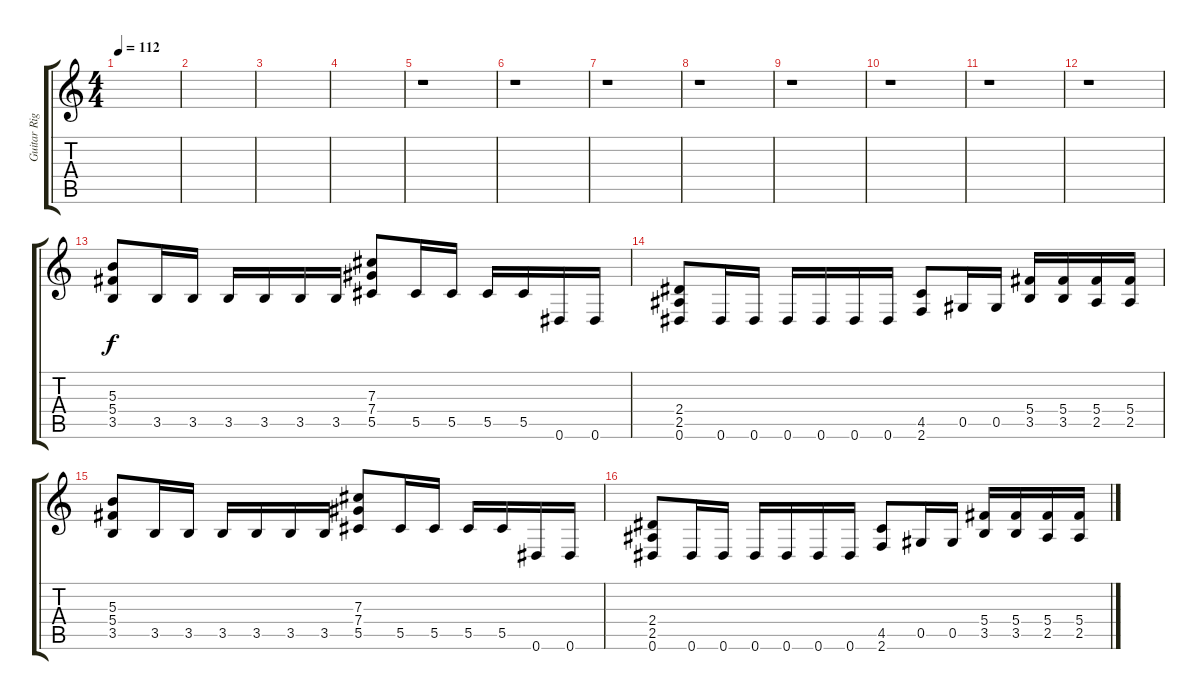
\track ("Guitar Right" "Guitar Rig") {instrument distortionguitar}
\staff {score tabs}
\tuning (Eb4 Bb3 Gb3 Db3 Ab2 Eb2) {hide}
\ts (4 4)
\tempo 112
\clef g2
\ks c
|
|
|
|
r.1 |
r.1 |
r.1 |
r.1 |
r.1 |
r.1 |
r.1 |
r.1 |
(5.3 5.4 3.5).8 3.5.16 3.5.16 3.5.16 3.5.16 3.5.16 3.5.16 (7.3 7.4 5.5).8 5.5.16 5.5.16 5.5.16 5.5.16 0.6.16 0.6.16 |
(2.4 2.5 0.6).8 0.6.16 0.6.16 0.6.16 0.6.16 0.6.16 0.6.16 (4.5 2.6).8 0.5.16 0.5.16 (5.4 3.5).16 (5.4 3.5).16 (5.4 2.5).16 (5.4 2.5).16 |
(5.3 5.4 3.5).8 3.5.16 3.5.16 3.5.16 3.5.16 3.5.16 3.5.16 (7.3 7.4 5.5).8 5.5.16 5.5.16 5.5.16 5.5.16 0.6.16 0.6.16 |
(2.4 2.5 0.6).8 0.6.16 0.6.16 0.6.16 0.6.16 0.6.16 0.6.16 (4.5 2.6).8 0.5.16 0.5.16 (5.4 3.5).16 (5.4 3.5).16 (5.4 2.5).16 (5.4 2.5).16
